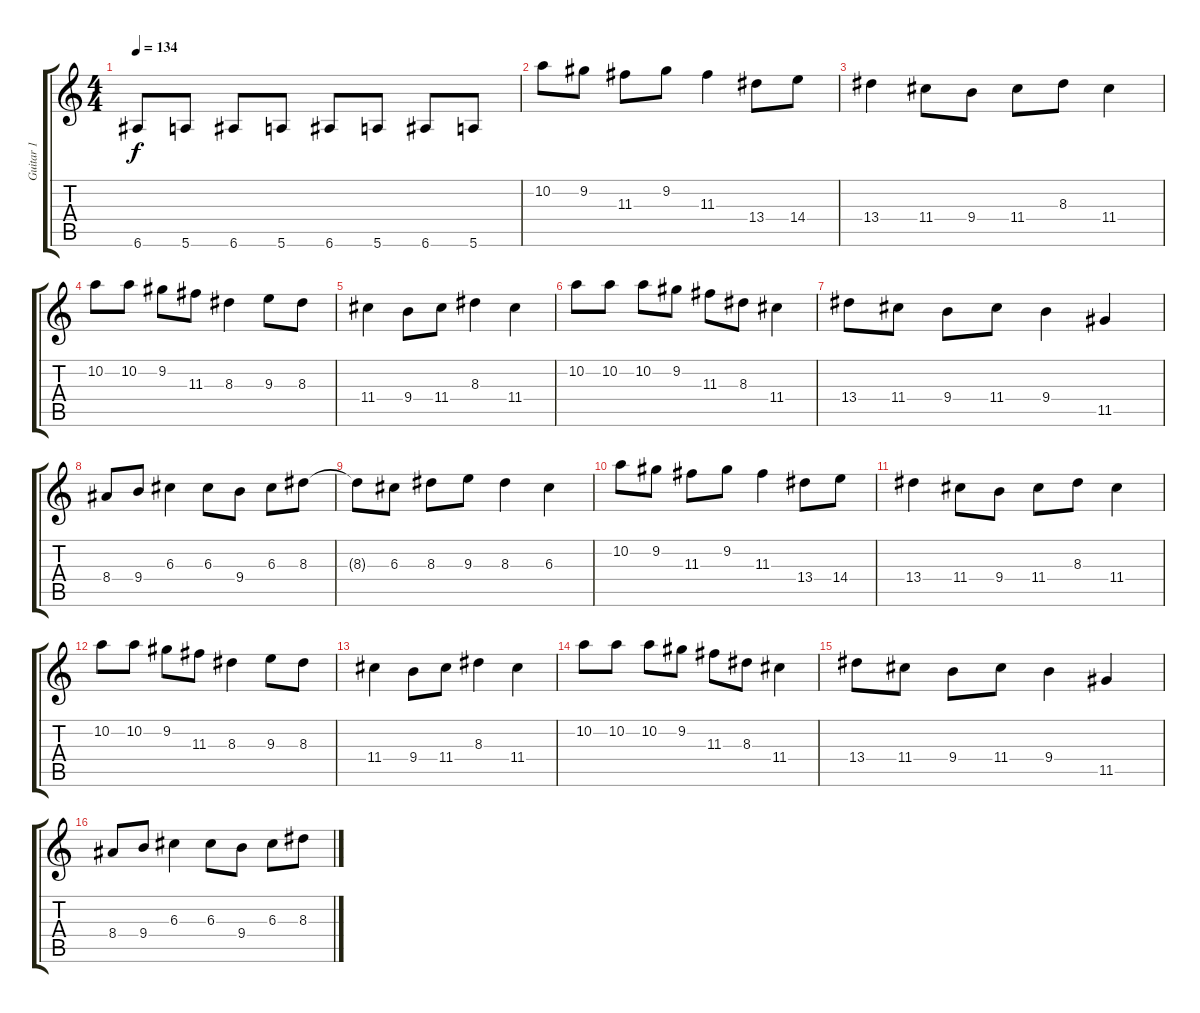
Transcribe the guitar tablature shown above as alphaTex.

\track ("Guitar 1" "Guitar 1") {instrument electricguitarjazz}
\staff {score tabs}
\tuning (E4 B3 G3 D3 A2 E2) {hide}
\ts (4 4)
\tempo 134
\clef g2
\ks c
6.6.8{dy f} 5.6.8 6.6.8 5.6.8 6.6.8 5.6.8 6.6.8 5.6.8 |
10.2.8 9.2.8 11.3.8 9.2.8 11.3.4 13.4.8 14.4.8 |
13.4.4 11.4.8 9.4.8 11.4.8 8.3.8 11.4.4 |
10.2.8 10.2.8 9.2.8 11.3.8 8.3.4 9.3.8 8.3.8 |
11.4.4 9.4.8 11.4.8 8.3.4 11.4.4 |
10.2.8 10.2.8 10.2.8 9.2.8 11.3.8 8.3.8 11.4.4 |
13.4.8 11.4.8 9.4.8 11.4.8 9.4.4 11.5.4 |
8.4.8 9.4.8 6.3.4 6.3.8 9.4.8 6.3.8 8.3.8 |
8.3{t}.8 6.3.8 8.3.8 9.3.8 8.3.4 6.3.4 |
10.2.8 9.2.8 11.3.8 9.2.8 11.3.4 13.4.8 14.4.8 |
13.4.4 11.4.8 9.4.8 11.4.8 8.3.8 11.4.4 |
10.2.8 10.2.8 9.2.8 11.3.8 8.3.4 9.3.8 8.3.8 |
11.4.4 9.4.8 11.4.8 8.3.4 11.4.4 |
10.2.8 10.2.8 10.2.8 9.2.8 11.3.8 8.3.8 11.4.4 |
13.4.8 11.4.8 9.4.8 11.4.8 9.4.4 11.5.4 |
8.4.8 9.4.8 6.3.4 6.3.8 9.4.8 6.3.8 8.3.8
